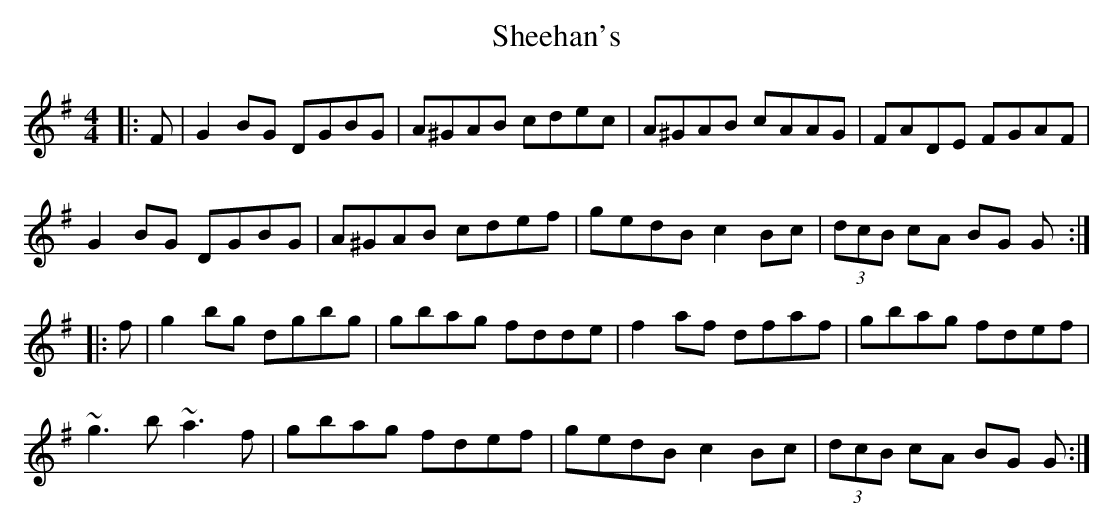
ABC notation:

X:1
T: Sheehan's
M: 4/4
L: 1/8
K: Gmaj
|:F|G2 BG DGBG|A^GAB cdec|A^GAB cAAG|FADE FGAF|
G2 BG DGBG|A^GAB cdef|gedB c2 Bc|(3dcB cA BG G:|
|:f|g2 bg dgbg|gbag fdde|f2 af dfaf|gbag fdef|
~g3b ~a3f|gbag fdef|gedB c2 Bc|(3dcB cA BG G:|
